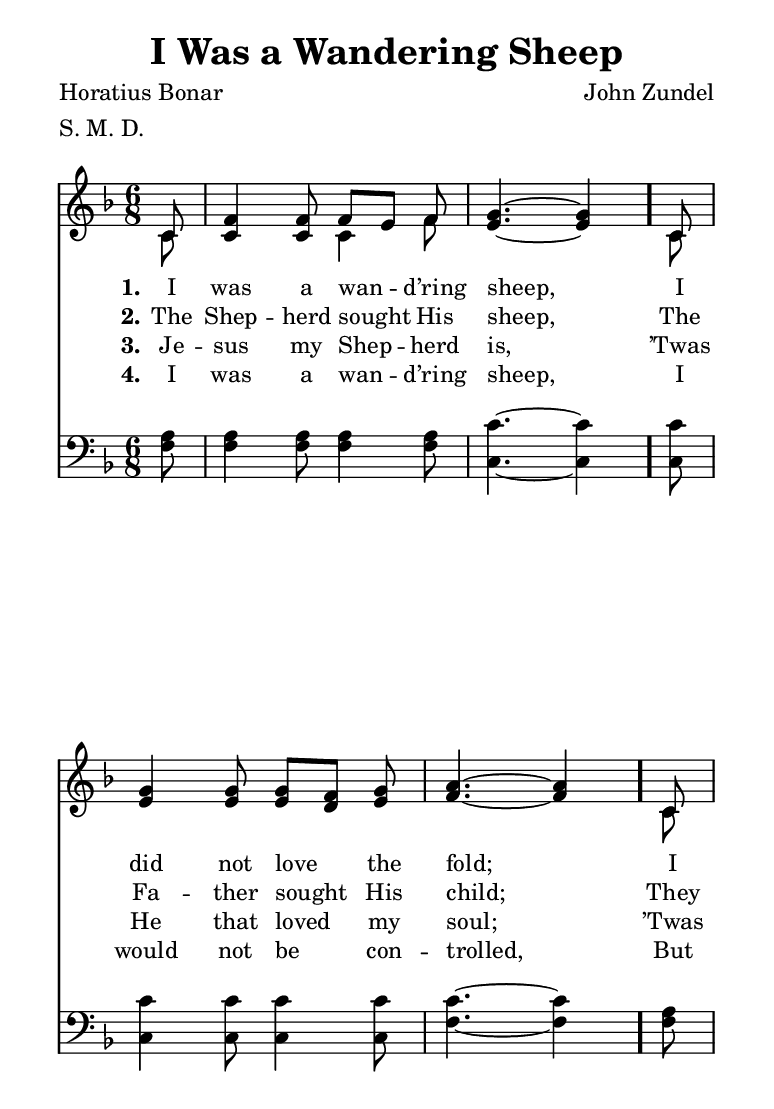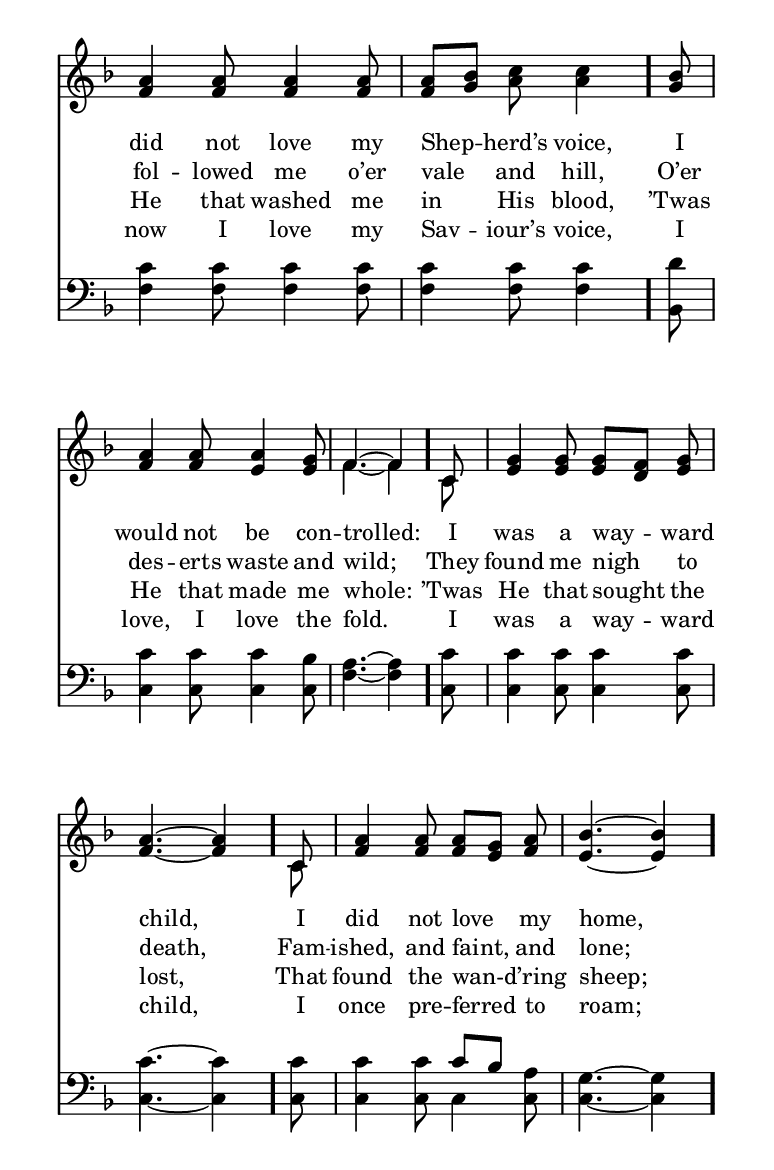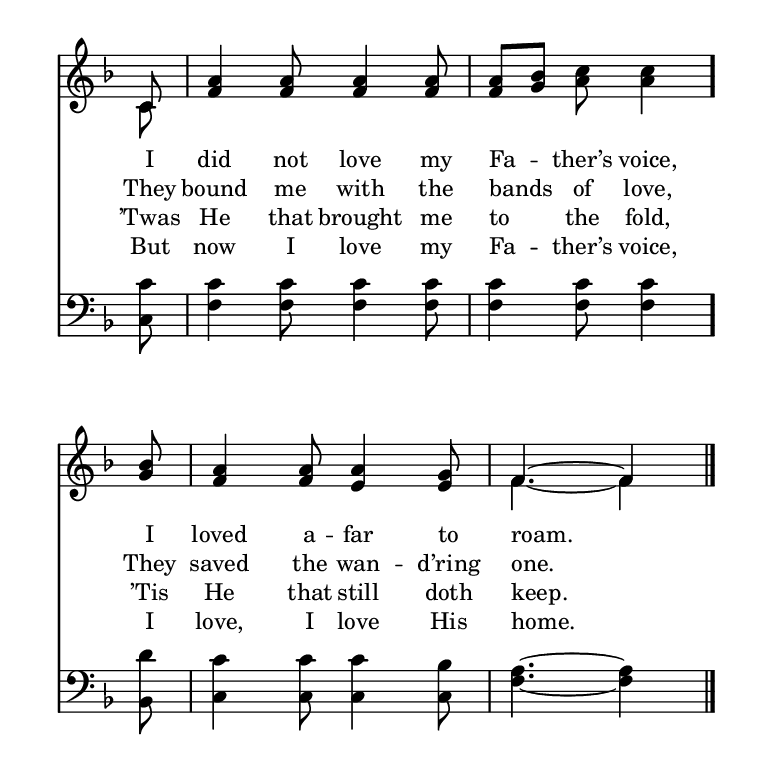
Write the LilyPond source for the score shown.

\include "common/global.ily"
\paper {
  \include "common/paper.ily"
}

\header{
  %gospel
  hymnnumber = "227"
  title = "I Was a Wandering Sheep"
  tunename = "Lebanon"
  meter = "S. M. D."
  poet = "Horatius Bonar" % see https://hymnary.org/text/i_was_a_wandering_sheep
  composer = "John Zundel" % see https://hymnary.org/tune/lebanon_zundel
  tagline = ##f
}

global = {
  \include "common/overrides.ily"
  \override Staff.TimeSignature.style = #'numbered
  \time 6/8
  \override Score.MetronomeMark.transparent = ##t % hide all fermata changes too
  \tempo 4=80
  \key f \major
  \partial 8
  \autoBeamOff
}

notesSoprano = {
\global
\relative c' {

  c8 | f4 f8 f[ e] f | g4. ~ g4
  c,8 | g'4 g8 g[ f] g | a4. ~ a4 \eogbreak
  c,8 | a'4 a8 a4 a8 | a8[ bes] c c4
  bes8 | a4 a8 a4 g8 | f4. ~ f4 \eogbreak
  c8 | g'4 g8 g[ f] g | a4. ~ a4
  c,8 | a'4 a8 a[ g] a | bes4. ~ bes4 \eogbreak
  c,8 | a'4 a8 a4 a8 | a8[ bes] c c4
  bes8 | a4 a8 a4 g8 | f4. ~ f4

  \bar "|."

}
}

notesAlto = {
\global
\relative e' {

  c8 | c4 c8 c4 f8 | e4. ~ e4
  c8 | e4 e8 e[ d] e | f4. ~ f4
  c8 | f4 f8 f4 f8 | f[ g] a a4
  g8 | f4 f8 e4 e8 | f4. ~ f4
  c8 | e4 e8 e[ d] e | f4. ~ f4
  c8 | f4 f8 f[ e] f | e4. ~ e4
  c8 | f4 f8 f4 f8 | f[ g] a a4
  g8 | f4 f8 e4 e8 | f4. ~ f4

}
}

notesTenor = {
\global
\relative a {

  a8 | a4 a8 a4 a8 | c4. ~ c4
  c8 | c4 c8 c4 c8 | c4. ~ c4
  a8 | c4 c8 c4 c8 | c4 c8 c4
  d8 | c4 c8 c4 bes8 | a4. ~ a4
  c8 | c4 c8 c4 c8 | c4. ~ c4
  c8 | c4 c8 c8[ bes] a | g4. ~ g4
  c8 | c4 c8 c4 c8 | c4 c8 c4
  d8 | c4 c8 c4 bes8 | a4. ~ a4

}
}

notesBass = {
\global
\relative f {

  f8 | f4 f8 f4 f8 | c4. ~ c4
  c8 | c4 c8 c4 c8 | f4. ~ f4
  f8 | f4 f8 f4 f8 | f4 f8 f4
  bes,8 | c4 c8 c4 c8 | f4. ~ f4
  c8 | c4 c8 c4 c8 | c4. ~ c4
  c8 | c4 c8 c4 c8 | c4. ~ c4
  c8 | f4 f8 f4 f8 | f4 f8 f4
  bes,8 | c4 c8 c4 c8 | f4. ~ f4

}
}

wordsA = \lyricmode {
\set stanza = "1."

I was a wan -- d’ring sheep, \bar "."
I did not love the fold; \bar "."
I did not love my Shep -- herd’s voice, \bar "."
I would not be con -- trolled: \bar "."
I was a way -- ward child, \bar "."
I did not love my home, \bar "."
I did not love my Fa -- ther’s voice, \bar "."
I loved a -- far to roam. \bar "."

}

wordsB = \lyricmode {
\set stanza = "2."

The Shep -- herd sought His sheep,
The Fa -- ther sought His child;
They fol -- lowed me o’er vale and hill,
O’er des -- erts waste and wild;
They found me nigh to death,
Fam -- ished, and faint, and lone;
They bound me with the bands of love,
They saved the wan -- d’ring one.

}

wordsC = \lyricmode {
\set stanza = "3."

Je -- sus my Shep -- herd is,
’Twas He that loved my soul;
’Twas He that washed me in His blood,
’Twas He that made me whole:
’Twas He that sought the lost,
That found the wan -- d’ring sheep;
’Twas He that brought me to the fold,
’Tis He that still doth keep.

}

wordsD = \lyricmode {
\set stanza = "4."

I was a wan -- d’ring sheep,
I would not be con -- trolled,
But now I love my Sav -- iour’s voice,
I love, I love the fold.
I was a way -- ward child,
I once pre -- ferred to roam;
But now I love my Fa -- ther’s voice,
I love, I love His home.

}

\score {
  \context ChoirStaff <<
    \context Staff = upper <<
      \set Staff.autoBeaming = ##f
      \set ChoirStaff.systemStartDelimiter = #'SystemStartBar
      \set ChoirStaff.printPartCombineTexts = ##f
      \partcombine #'(2 . 11) \notesSoprano \notesAlto
      \context NullVoice = sopranos { \voiceOne << \notesSoprano >> }
      \context Lyrics = one   \lyricsto sopranos \wordsA
      \context Lyrics = two   \lyricsto sopranos \wordsB
      \context Lyrics = three \lyricsto sopranos \wordsC
      \context Lyrics = four  \lyricsto sopranos \wordsD
    >>
    \context Staff = men <<
      \set Staff.autoBeaming = ##f
      \clef bass
      \set ChoirStaff.printPartCombineTexts = ##f
      \partcombine #'(2 . 11) \notesTenor \notesBass
    >>
  >>
  \layout {
    \include "common/layout.ily"
  }
  #(cond ((ly:get-option 'eog-midi-permitted) #{ \midi{
    \include "common/midi.ily"
  } #}))
}

\version "2.19.49"  % necessary for upgrading to future LilyPond versions.

% vi:set et ts=2 sw=2 ai nocindent syntax=lilypond:
